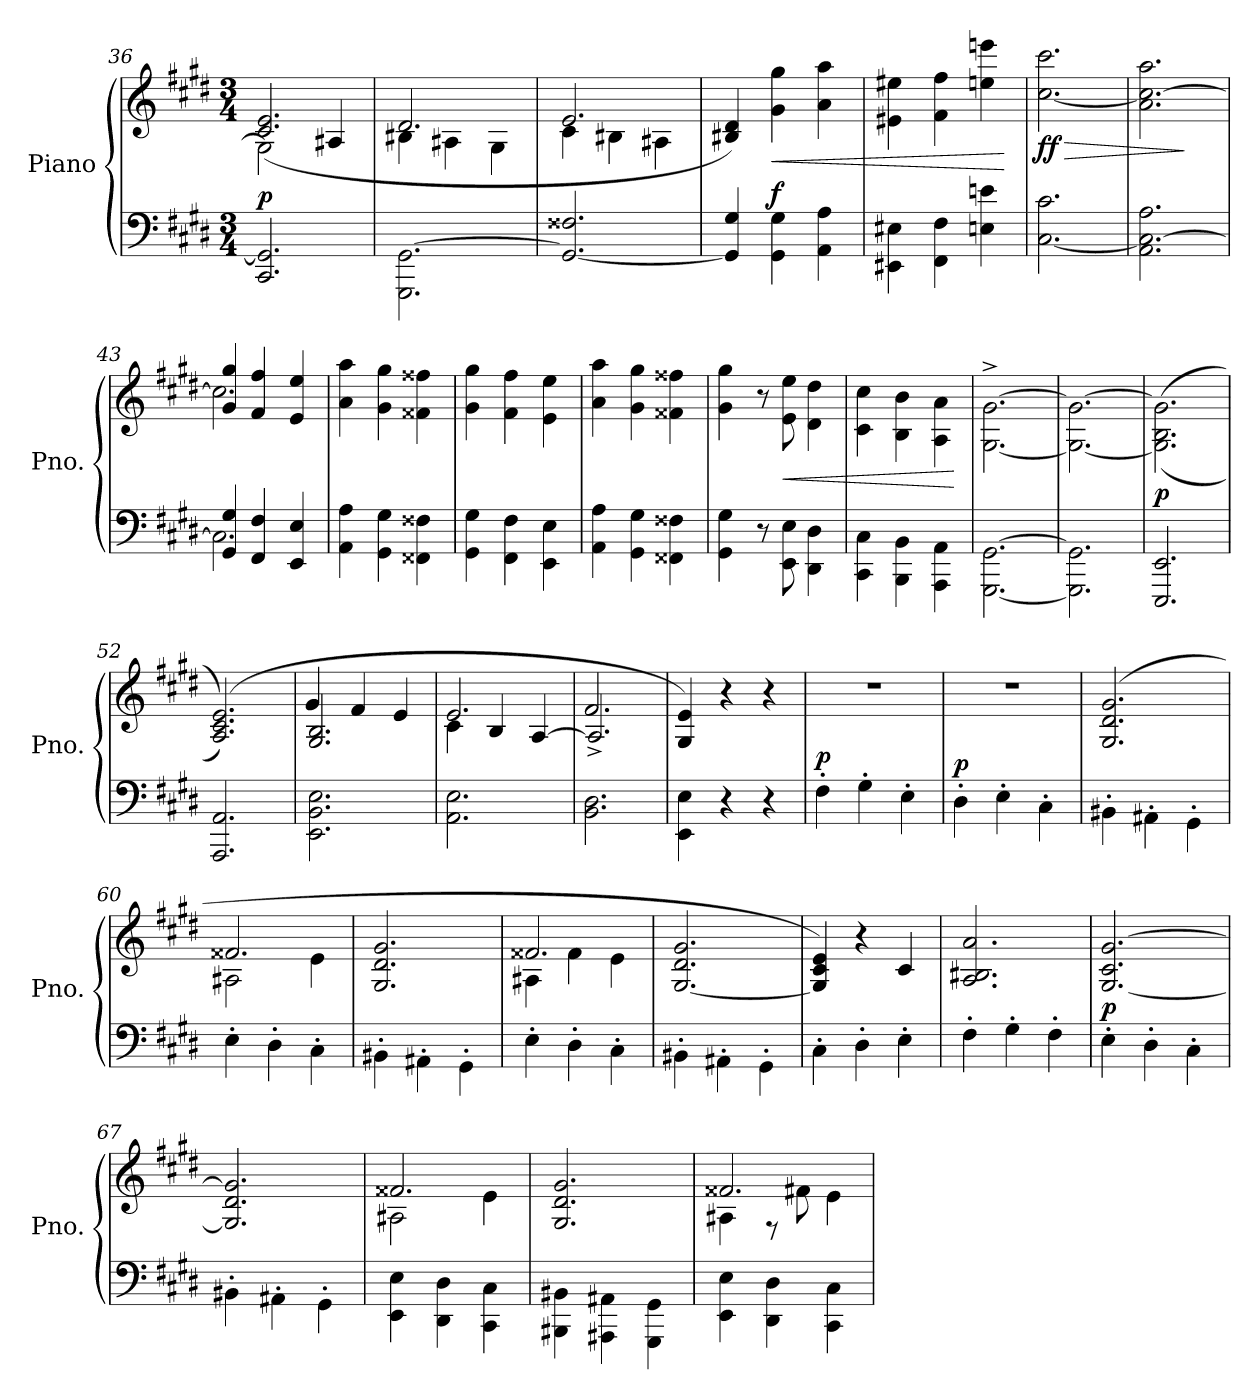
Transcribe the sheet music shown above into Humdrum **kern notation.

**kern	**kern	**dynam
*part1	*part1	*part1
*staff2	*staff1	*staff1/2
*I"Piano	*	*
*I'Pno.	*	*
*clefF4	*clefG2	*
*k[f#c#g#d#]	*k[f#c#g#d#]	*
*M3/4	*M3/4	*
=36	=36	=36
*	*^	*
!	!	!	!LO:DY:a=2
2.CC#/ 2.GG#/]	2G#\]	(2.c#/ 2.e/	p
.	4A#X/	.	.
=37	=37	=37	=37
*^	*	*	*
4ryy	2.GGG#\ [2.GG#\	4B#X\	2.d#/	.
4ryy	.	4A#X\	.	.
4ryy	.	4G#\	.	.
*v	*v	*	*	*
!!LO:LB:g=z	!!
=38	=38	=38	=38
2.GG#/_ 2.F##X/	4c#\	2.e/	.
.	4B#X\	.	.
.	4A#X\	.	.
*	*v	*v	*
=39	=39	=39
4GG#/] 4G#/	4B#X/ 4d#/)	.
!	!	!LO:HP:b
!	!	!LO:DY:n=1:a=2
4GG#\ 4G#\	4g#\ 4gg#\	< f
4AA\ 4A\	4a\ 4aa\	.
=40	=40	=40
4EE#X\ 4E#X\	4e#X\ 4ee#X\	.
4FF#\ 4F#\	4f#\ 4ff#\	.
4En\ 4en\	4een\ 4eeen\	.
.	.	[
=41	=41	=41
!	!	!LO:HP:b
!	!	!LO:DY:n=1:b
[2.C#\ 2.c#\	[2.cc#\ 2.ccc#\	> ff
=42	=42	=42
2.AA\ 2.C#\_ 2.A\	2.a\ 2.cc#\_ 2.aa\	.
.	.	]
=43	=43	=43
*^	*^	*
2.C#\]	4GG#/ 4G#/	2.cc#\]	4g#/ 4gg#/	.
.	4FF#/ 4F#/	.	4f#/ 4ff#/	.
.	4EE/ 4E/	.	4e/ 4ee/	.
*v	*v	*	*	*
*	*v	*v	*
=44	=44	=44
4AA\ 4A\	4a\ 4aa\	.
4GG#\ 4G#\	4g#\ 4gg#\	.
4FF##X\ 4F##X\	4f##X\ 4ff##X\	.
=45	=45	=45
4GG#\ 4G#\	4g#\ 4gg#\	.
4FF#\ 4F#\	4f#\ 4ff#\	.
4EE\ 4E\	4e\ 4ee\	.
=46	=46	=46
4AA\ 4A\	4a\ 4aa\	.
4GG#\ 4G#\	4g#\ 4gg#\	.
4FF##X\ 4F##X\	4f##X\ 4ff##X\	.
!!LO:PB:g=z
=47	=47	=47
4GG#\ 4G#\	4g#\ 4gg#\	.
8r	8r	.
!	!	!LO:HP:b
8EE\ 8E\	8e\ 8ee\	<
4DD#\ 4D#\	4d#\ 4dd#\	.
=48	=48	=48
4CC#\ 4C#\	4c#\ 4cc#\	.
4BBB\ 4BB\	4B\ 4b\	.
4AAA\ 4AA\	4A\ 4a\	.
.	.	[
=49	=49	=49
[2.GGG#\ [2.GG#\	[2.G#\^ [2.g#\^	.
=50	=50	=50
2.GGG#\] 2.GG#\]	2.G#\_ 2.g#\_	.
=51	=51	=51
!	!	!LO:DY:a=2
2.EEE/ 2.EE/	((2.G#\] 2.B\ 2.g#\]	p
=52	=52	=52
2.AAA/ 2.AA/	(2.A/ 2.c#/ 2.e/))	.
=53	=53	=53
*	*^	*
2.EE\ 2.BB\ 2.E\	2.G#/ 2.B/	4g#/	.
.	.	4f#/	.
.	.	4e/	.
=54	=54	=54	=54
2.AA\ 2.E\	4c#\	2.e/	.
.	4B/	.	.
.	[4A/	.	.
=55	=55	=55	=55
2.BB\ 2.D#\	2.f#/	2.A^/]	.
*	*v	*v	*
=56	=56	=56
4EE\ 4E\	4G#/ 4e/)	.
4r	4r	.
4r	4r	.
=57	=57	=57
!	!	!LO:DY:a=2
4F#'\	2.r	p
4G#'\	.	.
4E'\	.	.
!!LO:LB:g=z
=58	=58	=58
!	!	!LO:DY:a=2
4D#'\	2.r	p
4E'\	.	.
4C#'\	.	.
=59	=59	=59
4BB#X'\	(2.G#/ 2.d#/ 2.g#/	.
4AA#X'\	.	.
4GG#'\	.	.
=60	=60	=60
*	*^	*
4E'\	2A#X\	2.f##X/	.
4D#'\	.	.	.
4C#'\	4e\	.	.
*	*v	*v	*
=61	=61	=61
4BB#X'\	2.G#/ 2.d#/ 2.g#/	.
4AA#X'\	.	.
4GG#'\	.	.
=62	=62	=62
*	*^	*
4E'\	4A#X\	2.f##X/	.
4D#'\	4f##\	.	.
4C#'\	4e\	.	.
*	*v	*v	*
=63	=63	=63
4BB#X'\	[2.G#/ 2.d#/ 2.g#/	.
4AA#X'\	.	.
4GG#'\	.	.
=64	=64	=64
4C#'\	4G#/] 4c#/ 4e/)	.
4D#'\	4r	.
4E'\	4c#/	.
=65	=65	=65
4F#'\	2.A/ 2.B#X/ 2.a/	.
4G#'\	.	.
4F#'\	.	.
=66	=66	=66
!	!	!LO:DY:a=2
4E'\	[2.G#/ 2.c#/ [2.g#/	p
4D#'\	.	.
4C#'\	.	.
!!LO:LB:g=z
=67	=67	=67
4BB#X'\	2.G#/] 2.d#/ 2.g#/]	.
4AA#X'\	.	.
4GG#'\	.	.
=68	=68	=68
*	*^	*
4EE\ 4E\	2A#X\	2.f##X/	.
4DD#\ 4D#\	.	.	.
4CC#\ 4C#\	4e\	.	.
*	*v	*v	*
=69	=69	=69
4BBB#X\ 4BB#X\	2.G#/ 2.d#/ 2.g#/	.
4AAA#X\ 4AA#X\	.	.
4GGG#\ 4GG#\	.	.
=70	=70	=70
*	*^	*
4EE\ 4E\	4A#X\	2.f##X/	.
4DD#\ 4D#\	8rF	.	.
.	8f#X\	.	.
4CC#\ 4C#\	4e\	.	.
*	*v	*v	*
=	=	=
*-	*-	*-
